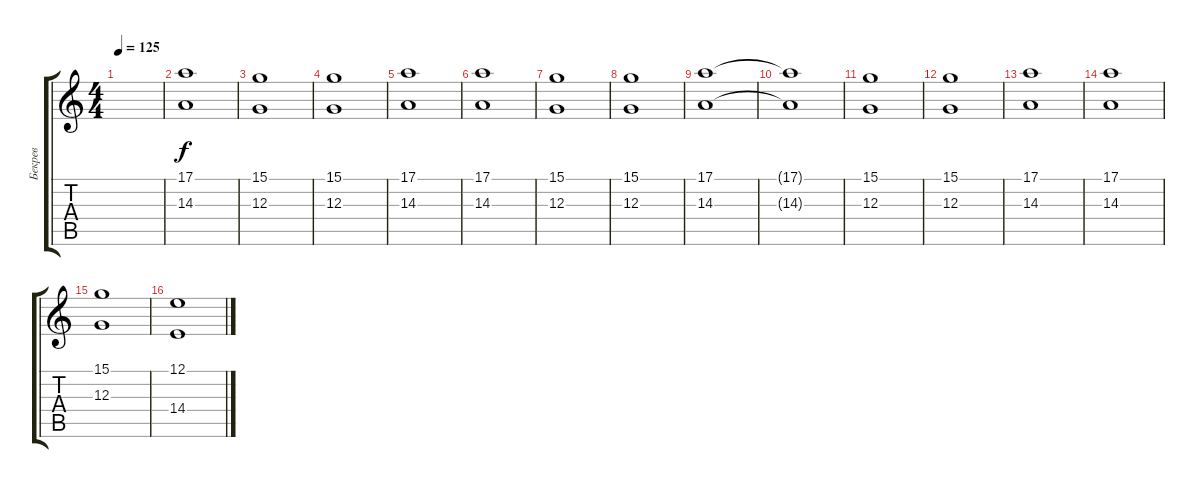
\track ("Бекрев" "Бекрев") {instrument stringensemble1}
\staff {score tabs}
\tuning (E4 B3 G3 D3 A2 E2) {hide}
\ts (4 4)
\tempo 125
\clef g2
\ks c
|
(17.1 14.3).1 |
(15.1 12.3).1 |
(15.1 12.3).1 |
(17.1 14.3).1 |
(17.1 14.3).1 |
(15.1 12.3).1 |
(15.1 12.3).1 |
(17.1 14.3).1 |
(17.1{t} 14.3{t}).1 |
(15.1 12.3).1 |
(15.1 12.3).1 |
(17.1 14.3).1 |
(17.1 14.3).1 |
(15.1 12.3).1 |
(12.1 14.4).1
